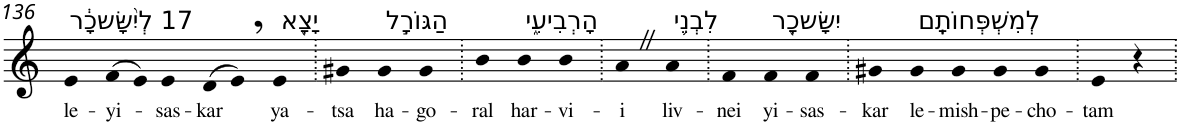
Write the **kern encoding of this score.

**kern	**text
*part1	*part1
*staff1	*staff1
*I"Piano	*
*I'Pno	*
!!LO:PB:g=z
*clefG2	*
*k[]	*
=136	=136
!LO:TX:a:t=17 לְיִ֨שָּׂשכָ֔ר	!
!	!LO:LY:b
4e	le-
!	!LO:LY:b
(>8f	-yi-
8e)	.
!	!LO:LY:b
4e	-sas-
!	!LO:LY:b
(>8d	-kar
8e,)	.
!LO:TX:a:t=יָצָ֖א	!
!	!LO:LY:b
4e	ya-
=137.	=137.
!	!LO:LY:b
4g#X	-tsa
!LO:TX:a:t=הַגּוֹרָ֣ל	!
!	!LO:LY:b
4g#	ha-
!	!LO:LY:b
4g#	-go-
=138.	=138.
!	!LO:LY:b
4b	-ral
!LO:TX:a:t=הָרְבִיעִ֑י	!
!	!LO:LY:b
4b	har-
!	!LO:LY:b
4b	-vi-
=139.	=139.
!	!LO:LY:b
4aZ	-i
!LO:TX:a:t=לִבְנֵ֥י	!
!	!LO:LY:b
4a	liv-
=140.	=140.
!	!LO:LY:b
4f	-nei
!LO:TX:a:t=יִשָּׂשכָ֖ר	!
!	!LO:LY:b
4f	yi-
!	!LO:LY:b
4f	-sas-
=141.	=141.
!	!LO:LY:b
4g#X	-kar
!LO:TX:a:t=לְמִשְׁפְּחוֹתָֽם	!
!	!LO:LY:b
4g#	le-
!	!LO:LY:b
4g#	-mish-
!	!LO:LY:b
4g#	-pe-
!	!LO:LY:b
4g#	-cho-
=142.	=142.
!	!LO:LY:b
4e	-tam
4r	.
=.	=.
*-	*-
